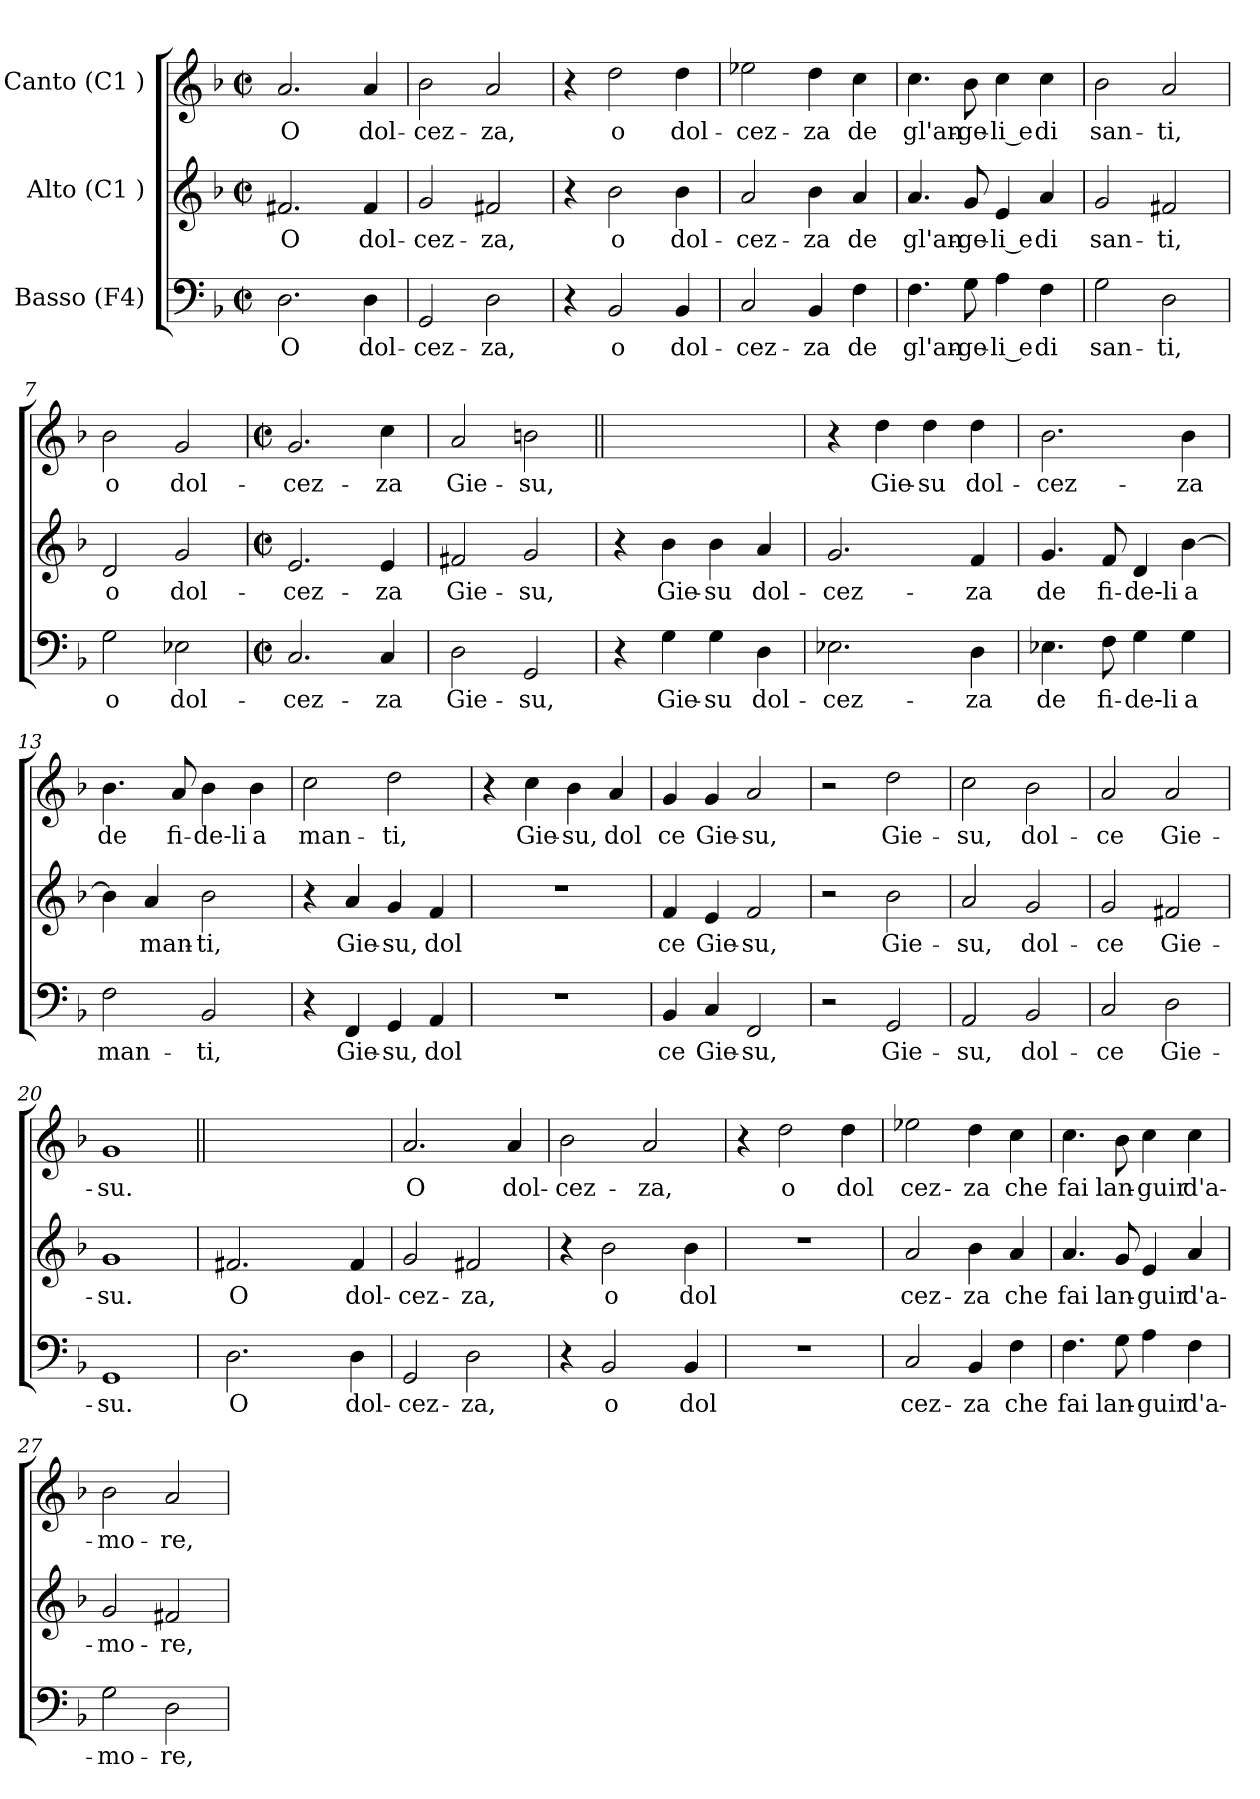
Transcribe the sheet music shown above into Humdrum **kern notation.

**kern	**text	**kern	**text	**kern	**text
*part3	*part3	*part2	*part2	*part1	*part1
*staff3	*staff3	*staff2	*staff2	*staff1	*staff1
*I"Basso (F4)	*	*I"Alto (C1 )	*	*I"Canto (C1 )	*
*clefF4	*	*clefG2	*	*clefG2	*
*k[b-]	*	*k[b-]	*	*k[b-]	*
*F:	*	*F:	*	*F:	*
*M2/2	*	*M2/2	*	*M2/2	*
*met(c|)	*	*met(c|)	*	*met(c|)	*
=1	=1	=1	=1	=1	=1
!	!LO:LY:b	!	!LO:LY:b	!	!LO:LY:b
2.D\	O	2.f#X/	O	2.a/	O
!	!LO:LY:b	!	!LO:LY:b	!	!LO:LY:b
4D\	dol-	4f#/	dol-	4a/	dol-
=2	=2	=2	=2	=2	=2
!	!LO:LY:b	!	!LO:LY:b	!	!LO:LY:b
2GG/	-cez-	2g/	-cez-	2b-\	-cez-
!	!LO:LY:b	!	!LO:LY:b	!	!LO:LY:b
2D\	-za,	2f#X/	-za,	2a/	-za,
=3	=3	=3	=3	=3	=3
4r	.	4r	.	4r	.
!	!LO:LY:b	!	!LO:LY:b	!	!LO:LY:b
2BB-/	o	2b-\	o	2dd\	o
!	!LO:LY:b	!	!LO:LY:b	!	!LO:LY:b
4BB-/	dol-	4b-\	dol-	4dd\	dol-
=4	=4	=4	=4	=4	=4
!	!LO:LY:b	!	!LO:LY:b	!	!LO:LY:b
2C/	-cez-	2a/	-cez-	2ee-X\	-cez-
!	!LO:LY:b	!	!LO:LY:b	!	!LO:LY:b
4BB-/	-za	4b-\	-za	4dd\	-za
!	!LO:LY:b	!	!LO:LY:b	!	!LO:LY:b
4F\	de	4a/	de	4cc\	de
=5	=5	=5	=5	=5	=5
!	!LO:LY:b	!	!LO:LY:b	!	!LO:LY:b
4.F\	gl'an-	4.a/	gl'an-	4.cc\	gl'an-
!	!LO:LY:b	!	!LO:LY:b	!	!LO:LY:b
8G\	-ge-	8g/	-ge-	8b-\	-ge-
!	!LO:LY:b	!	!LO:LY:b	!	!LO:LY:b
4A\	-li e	4e/	-li e	4cc\	-li e
!	!LO:LY:b	!	!LO:LY:b	!	!LO:LY:b
4F\	di	4a/	di	4cc\	di
=6	=6	=6	=6	=6	=6
!	!LO:LY:b	!	!LO:LY:b	!	!LO:LY:b
2G\	san-	2g/	san-	2b-\	san-
!	!LO:LY:b	!	!LO:LY:b	!	!LO:LY:b
2D\	-ti,	2f#X/	-ti,	2a/	-ti,
=7	=7	=7	=7	=7	=7
!	!LO:LY:b	!	!LO:LY:b	!	!LO:LY:b
2G\	o	2d/	o	2b-\	o
!	!LO:LY:b	!	!LO:LY:b	!	!LO:LY:b
2E-X\	dol-	2g/	dol-	2g/	dol-
!!LO:LB:g=z
=8	=8	=8	=8	=8	=8
*M2/2	*	*M2/2	*	*M2/2	*
*met(c|)	*	*met(c|)	*	*met(c|)	*
!	!LO:LY:b	!	!LO:LY:b	!	!LO:LY:b
2.C/	-cez-	2.e/	-cez-	2.g/	-cez-
!	!LO:LY:b	!	!LO:LY:b	!	!LO:LY:b
4C/	-za	4e/	-za	4cc\	-za
=9	=9	=9	=9	=9	=9
!	!LO:LY:b	!	!LO:LY:b	!	!LO:LY:b
2D\	Gie-	2f#X/	Gie-	2a/	Gie-
!	!LO:LY:b	!	!LO:LY:b	!	!LO:LY:b
2GG/	-su,	2g/	-su,	2bn\	-su,
=10	=10||	=10	=10||	=10||	=10||
4r	.	4r	.	4ryy	.
!	!LO:LY:b	!	!LO:LY:b	!	!
4G\	Gie-	4b-\	Gie-	4ryy	.
!	!LO:LY:b	!	!LO:LY:b	!	!
4G\	-su	4b-\	-su	4ryy	.
!	!LO:LY:b	!	!LO:LY:b	!	!
4D\	dol-	4a/	dol-	4ryy	.
=11	=11	=11	=11	=11	=11
!	!LO:LY:b	!	!LO:LY:b	!	!
2.E-X\	-cez-	2.g/	-cez-	4r	.
!	!	!	!	!	!LO:LY:b
.	.	.	.	4dd\	Gie-
!	!	!	!	!	!LO:LY:b
.	.	.	.	4dd\	-su
!	!LO:LY:b	!	!LO:LY:b	!	!LO:LY:b
4D\	-za	4f/	-za	4dd\	dol-
=12	=12	=12	=12	=12	=12
!	!LO:LY:b	!	!LO:LY:b	!	!LO:LY:b
4.E-X\	de	4.g/	de	2.b-\	-cez-
!	!LO:LY:b	!	!LO:LY:b	!	!
8F\	fi-	8f/	fi-	.	.
!	!LO:LY:b	!	!LO:LY:b	!	!
4G\	-de-li	4d/	-de-li	.	.
!	!LO:LY:b	!	!LO:LY:b	!	!LO:LY:b
4G\	a	[4b-\	a	4b-\	-za
=13	=13	=13	=13	=13	=13
!	!LO:LY:b	!	!	!	!LO:LY:b
2F\	man-	4b-\]	.	4.b-\	de
!	!	!	!LO:LY:b	!	!
.	.	4a/	man-	.	.
!	!	!	!	!	!LO:LY:b
.	.	.	.	8a/	fi-
!	!LO:LY:b	!	!LO:LY:b	!	!LO:LY:b
2BB-/	-ti,	2b-\	-ti,	4b-\	-de-li
!	!	!	!	!	!LO:LY:b
.	.	.	.	4b-\	a
=14	=14	=14	=14	=14	=14
!	!	!	!	!	!LO:LY:b
4r	.	4r	.	2cc\	man-
!	!LO:LY:b	!	!LO:LY:b	!	!
4FF/	Gie-	4a/	Gie-	.	.
!	!LO:LY:b	!	!LO:LY:b	!	!LO:LY:b
4GG/	-su,	4g/	-su,	2dd\	-ti,
!	!LO:LY:b	!	!LO:LY:b	!	!
4AA/	dol	4f/	dol	.	.
=15	=15	=15	=15	=15	=15
1r	.	1r	.	4r	.
!	!	!	!	!	!LO:LY:b
.	.	.	.	4cc\	Gie-
!	!	!	!	!	!LO:LY:b
.	.	.	.	4b-\	-su,
!	!	!	!	!	!LO:LY:b
.	.	.	.	4a/	dol
!!LO:LB:g=z
=16	=16	=16	=16	=16	=16
!	!LO:LY:b	!	!LO:LY:b	!	!LO:LY:b
4BB-/	ce	4f/	ce	4g/	ce
!	!LO:LY:b	!	!LO:LY:b	!	!LO:LY:b
4C/	Gie-	4e/	Gie-	4g/	Gie-
!	!LO:LY:b	!	!LO:LY:b	!	!LO:LY:b
2FF/	-su,	2f/	-su,	2a/	-su,
=17	=17	=17	=17	=17	=17
2r	.	2r	.	2r	.
!	!LO:LY:b	!	!LO:LY:b	!	!LO:LY:b
2GG/	Gie-	2b-\	Gie-	2dd\	Gie-
=18	=18	=18	=18	=18	=18
!	!LO:LY:b	!	!LO:LY:b	!	!LO:LY:b
2AA/	-su,	2a/	-su,	2cc\	-su,
!	!LO:LY:b	!	!LO:LY:b	!	!LO:LY:b
2BB-/	dol-	2g/	dol-	2b-\	dol-
=19	=19	=19	=19	=19	=19
!	!LO:LY:b	!	!LO:LY:b	!	!LO:LY:b
2C/	-ce	2g/	-ce	2a/	-ce
!	!LO:LY:b	!	!LO:LY:b	!	!LO:LY:b
2D\	Gie-	2f#X/	Gie-	2a/	Gie-
=20	=20	=20	=20	=20	=20
!	!LO:LY:b	!	!LO:LY:b	!	!LO:LY:b
1GG	-su.	1g	-su.	1g	-su.
=21	=21||	=21	=21||	=21||	=21||
!	!LO:LY:b	!	!LO:LY:b	!	!
2.D\	O	2.f#X/	O	4ryy	.
.	.	.	.	4ryy	.
.	.	.	.	4ryy	.
!	!LO:LY:b	!	!LO:LY:b	!	!
4D\	dol-	4f#/	dol-	4ryy	.
=22	=22	=22	=22	=22	=22
!	!LO:LY:b	!	!LO:LY:b	!	!LO:LY:b
2GG/	-cez-	2g/	-cez-	2.a/	O
!	!LO:LY:b	!	!LO:LY:b	!	!
2D\	-za,	2f#X/	-za,	.	.
!	!	!	!	!	!LO:LY:b
.	.	.	.	4a/	dol-
=23	=23	=23	=23	=23	=23
!	!	!	!	!	!LO:LY:b
4r	.	4r	.	2b-\	-cez-
!	!LO:LY:b	!	!LO:LY:b	!	!
2BB-/	o	2b-\	o	.	.
!	!	!	!	!	!LO:LY:b
.	.	.	.	2a/	-za,
!	!LO:LY:b	!	!LO:LY:b	!	!
4BB-/	dol	4b-\	dol	.	.
=24	=24	=24	=24	=24	=24
1r	.	1r	.	4r	.
!	!	!	!	!	!LO:LY:b
.	.	.	.	2dd\	o
!	!	!	!	!	!LO:LY:b
.	.	.	.	4dd\	dol
!!LO:LB:g=z
=25	=25	=25	=25	=25	=25
!	!LO:LY:b	!	!LO:LY:b	!	!LO:LY:b
2C/	cez-	2a/	cez-	2ee-X\	cez-
!	!LO:LY:b	!	!LO:LY:b	!	!LO:LY:b
4BB-/	-za	4b-\	-za	4dd\	-za
!	!LO:LY:b	!	!LO:LY:b	!	!LO:LY:b
4F\	che	4a/	che	4cc\	che
=26	=26	=26	=26	=26	=26
!	!LO:LY:b	!	!LO:LY:b	!	!LO:LY:b
4.F\	fai	4.a/	fai	4.cc\	fai
!	!LO:LY:b	!	!LO:LY:b	!	!LO:LY:b
8G\	lan-	8g/	lan-	8b-\	lan-
!	!LO:LY:b	!	!LO:LY:b	!	!LO:LY:b
4A\	-guir	4e/	-guir	4cc\	-guir
!	!LO:LY:b	!	!LO:LY:b	!	!LO:LY:b
4F\	d'a-	4a/	d'a-	4cc\	d'a-
=27	=27	=27	=27	=27	=27
!	!LO:LY:b	!	!LO:LY:b	!	!LO:LY:b
2G\	-mo-	2g/	-mo-	2b-\	-mo-
!	!LO:LY:b	!	!LO:LY:b	!	!LO:LY:b
2D\	-re,	2f#X/	-re,	2a/	-re,
=	=	=	=	=	=
*-	*-	*-	*-	*-	*-
